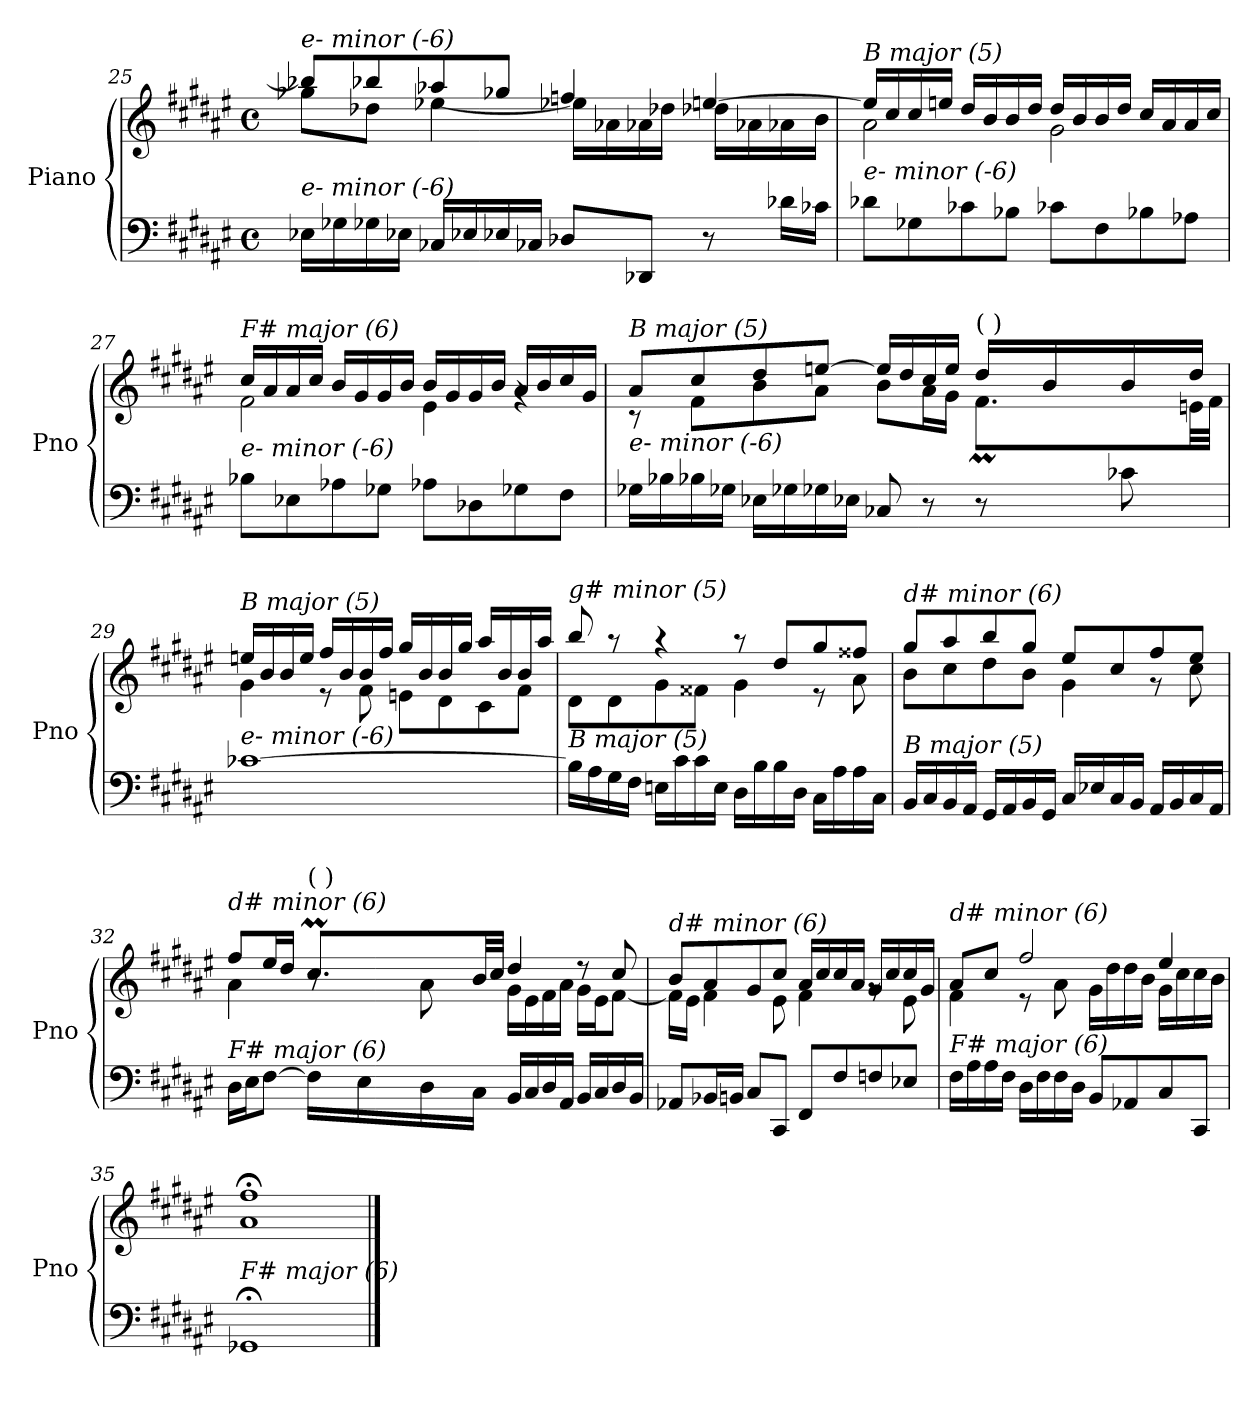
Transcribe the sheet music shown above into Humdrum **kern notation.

**kern	**kern
*part1	*part1
*staff2	*staff1
*I"Piano	*
*I'Pno	*
!!LO:LB:g=z
*clefF4	*clefG2
*k[f#c#g#d#a#e#]	*k[f#c#g#d#a#e#]
*M4/4	*M4/4
*met(c)	*met(c)
=25	=25
*	*^
!	!LO:TX:i:t=e- minor (-6)	!
!LO:TX:i:t=e- minor (-6)	!	!
16E-Xi\LL	8bb-Xi/L]	8gg-Xi\L
16G-Xi\	.	.
16G-Xi\	8bb-Xi/	8dd-Xi\J
16E-Xi\JJ	.	.
16C-Xi/LL	8aa-Xi/	[4ee-Xi\
16E-Xi/	.	.
16E-Xi/	8gg-Xi/J	.
16C-Xi/JJ	.	.
8D-Xi/L	4ffni/	16ee-Xi\LL]
.	.	16a-Xi\
8DD-Xi/J	.	16a-Xi\
.	.	16dd-Xi\JJ
8r	[4een/	16dd-Xi\LL
.	.	16a-Xi\
16d-Xi\LL	.	16a-Xi\
16c-Xi\JJ	.	16b\JJ
=26	=26	=26
!	!LO:TX:i:t=B major (5)	!
!LO:TX:i:t=e- minor (-6)	!	!
8d-Xi\L	16ee/LL]	2a#\
.	16cc#/	.
8G-Xi\	16cc#/	.
.	16een/JJ	.
8c-Xi\	16dd#/LL	.
.	16b/	.
8B-Xi\J	16b/	.
.	16dd#/JJ	.
8c-Xi\L	16dd#/LL	2g#\
.	16b/	.
8F#i\	16b/	.
.	16dd#/JJ	.
8B-Xi\	16cc#/LL	.
.	16a#/	.
8A-Xi\J	16a#/	.
.	16cc#/JJ	.
=27	=27	=27
!	!LO:TX:i:t=F# major (6)	!
!LO:TX:i:t=e- minor (-6)	!	!
8B-Xi\L	16cc#/LL	2f#\
.	16a#/	.
8E-Xi\	16a#/	.
.	16cc#/JJ	.
8A-Xi\	16b/LL	.
.	16g#/	.
8G-Xi\J	16g#/	.
.	16b/JJ	.
8A-Xi\L	16b/LL	4e#\
.	16g#/	.
8D-Xi\	16g#/	.
.	16b/JJ	.
8G-Xi\	16a#/LL	4rg
.	16b/	.
8F#i\J	16cc#/	.
.	16g#/JJ	.
!!LO:PB:g=z
=28	=28	=28
*^	*	*^
!	!	!LO:TX:i:t=B major (5)	!	!
!LO:TX:i:t=e- minor (-6)	!	!	!	!
2.ryy	16G-Xi\LL	8a#/L	8r	2.ryy
.	16B-Xi\	.	.	.
.	16B-Xi\	8cc#/	8f#\L	.
.	16G-Xi\JJ	.	.	.
.	16E-Xi\LL	8dd#/	8b\	.
.	16G-Xi\	.	.	.
.	16G-Xi\	[8een/J	8a#\J	.
.	16E-Xi\JJ	.	.	.
.	8C-Xi/	16ee/LL]	8b\L	.
.	.	16dd#/	.	.
.	8r	16cc#/	16a#\L	.
.	.	16ee/JJ	16g#\JJ	.
*	*	*	*	*Xtuplet
!	!	!LO:TX:a:t=(   )	!	!
8.ryy	8r	16dd#/LL	8.f#M\L	128%3g#yy
.	.	.	.	128%3f#yy
.	.	.	.	128%3g#yy
.	.	16b/	.	.
.	.	.	.	128%3f#yy
.	.	.	.	128%3g#yy
.	.	.	.	128%3f#yy
.	8c-Xi\	16b/	.	.
.	.	.	.	128%3g#yy
.	.	.	.	128%3f#yy
16ryy	.	16dd#/JJ	32en\LL	16ryy
.	.	.	32f#\JJJ	.
*v	*v	*	*	*
*	*	*v	*v
=29	=29	=29
!	!LO:TX:i:t=B major (5)	!
!LO:TX:i:t=e- minor (-6)	!	!
[1c-Xi	16een/LL	4g#\
.	16b/	.
.	16b/	.
.	16ee/JJ	.
.	16ff#/LL	8r
.	16b/	.
.	16b/	8f#\
.	16ff#/JJ	.
.	16gg#/LL	8en\L
.	16b/	.
.	16b/	8d#\
.	16gg#/JJ	.
.	16aa#/LL	8c#\
.	16b/	.
.	16b/	8f#\J
.	16aa#/JJ	.
!!LO:LB:g=z	!!
=30	=30	=30
!	!LO:TX:i:t=g# minor (5)	!
!LO:TX:i:t=B major (5)	!	!
16B\LL]	8bb/	8d#\L
16A#\	.	.
16G#\	8r	8d#\
16F#j\JJ	.	.
16En\LL	4r	8g#\
16c#\	.	.
16c#\	.	8f##X\J
16E\JJ	.	.
16D#\LL	8r	4g#\
16B\	.	.
16B\	8dd#/L	.
16D#\JJ	.	.
16C#\LL	8gg#/	8r
16A#\	.	.
16A#\	8ff##X/J	8a#\
16C#\JJ	.	.
!!LO:LB:g=z	!!
=31	=31	=31
!	!LO:TX:i:t=d# minor (6)	!
!LO:TX:i:t=B major (5)	!	!
16BB/LL	8gg#/L	8b\L
16C#/	.	.
16BB/	8aa#/	8cc#\
16AA#/JJ	.	.
16GG#/LL	8bb/	8dd#\
16AA#/	.	.
16BB/	8gg#/J	8b\J
16GG#/JJ	.	.
16C#/LL	8ee#/L	4g#\
16E-Xi/	.	.
16C#/	8cc#/	.
16BB/JJ	.	.
16AA#/LL	8ff#/	8r
16BB/	.	.
16C#/	8ee#/J	8cc#\
16AA#/JJ	.	.
=32	=32	=32
*^	*	*^
!	!	!LO:TX:i:t=d# minor (6)	!	!
!LO:TX:i:t=F# major (6)	!	!	!	!
4ryy	16D#\LL	8ff#/L	4a#\	4ryy
.	16E#\J	.	.	.
.	[8F#\J	16ee#/L	.	.
.	.	16dd#/JJ	.	.
!	!	!LO:TX:a:t=(   )	!	!
8.ryy	16F#\LL]	8.cc#M/L	8r	128%3dd#yy
.	.	.	.	128%3cc#yy
.	.	.	.	128%3dd#yy
.	16E#\	.	.	.
.	.	.	.	128%3cc#yy
.	.	.	.	128%3dd#yy
.	.	.	.	128%3cc#yy
.	16D#\	.	8a#\	.
.	.	.	.	128%3dd#yy
.	.	.	.	128%3cc#yy
2ryy	16C#\JJ	32b/LL	.	2ryy
.	.	32cc#/JJJ	.	.
.	16BB/LL	4dd#/	16g#\LL	.
.	16C#/	.	16e#\	.
.	16D#/	.	16f#\	.
.	16AA#/JJ	.	16a#\JJ	.
.	16BB/LL	8r	16g#\LL	.
.	16C#/	.	16e#\J	.
.	16D#/	8cc#/	[8f#\J	.
16ryy	16BB/JJ	.	.	16ryy
!!LO:LB:g=z
=33	=33	=33	=33	=33
!	!	!LO:TX:i:t=d# minor (6)	!	!
!LO:TX:i:t=F# major (6)	!	!	!	!
*v	*v	*	*	*
*	*	*v	*v
8AA-Xi/L	8b/L	16f#\LL]
.	.	16e#\JJ
16BB-Xi/L	8a#/	4f#\
16BB/JJ	.	.
8C#/L	8g#/	.
8CC#/J	8cc#/J	8e#\
8FF#/L	16a#/LL	4f#\
.	16cc#/	.
8F#/	16cc#/	.
.	16a#/JJ	.
8Fni/	16g#/LL	8rg
.	16cc#/	.
8E-Xi/J	16cc#/	8e#\
.	16g#/JJ	.
=34	=34	=34
!	!LO:TX:i:t=d# minor (6)	!
!LO:TX:i:t=F# major (6)	!	!
16F#\LL	8a#/L	4f#\
16A#\	.	.
16A#\	8cc#/J	.
16F#\JJ	.	.
16D#\LL	2ff#/	8r
16F#\	.	.
16F#\	.	8a#\
16D#\JJ	.	.
8BB/L	.	16g#\LL
.	.	16dd#\
8AA-Xi/	.	16dd#\
.	.	16b\JJ
8C#/	4ee#/	16g#\LL
.	.	16cc#\
8CC#/J	.	16cc#\
.	.	16b\JJ
=35	=35	=35
!	!LO:TX:i:t=d# minor (6)	!
!LO:TX:i:t=F# major (6)	!	!
*	*v	*v
1GG-X;i	1a#;< 1ff#;<
==	==
*-	*-
